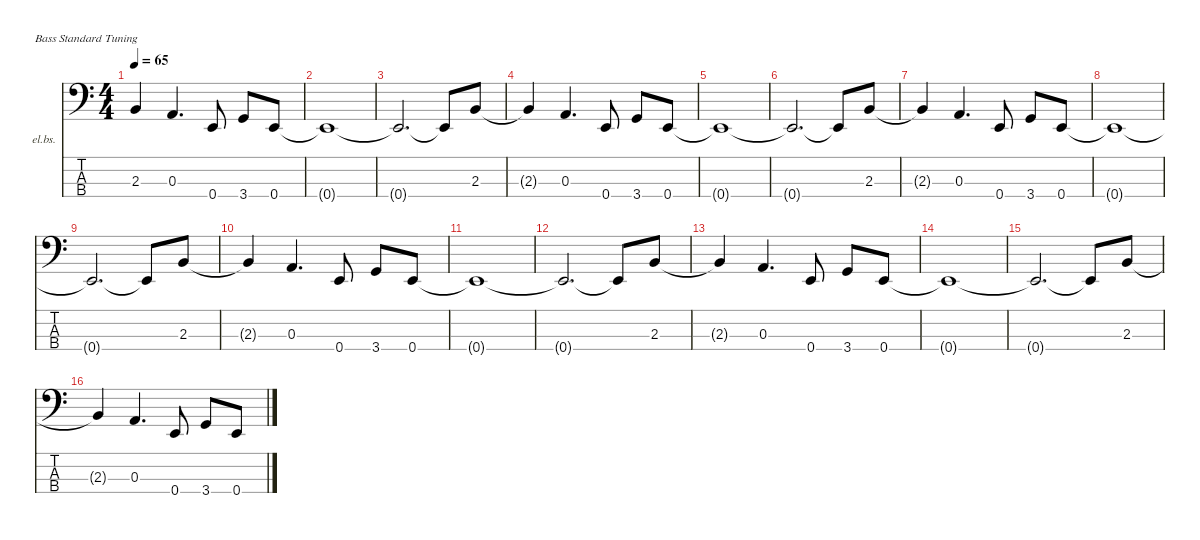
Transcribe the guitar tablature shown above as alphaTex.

\hideDynamics
\bracketExtendMode nobrackets
\firstSystemTrackNameOrientation horizontal
\otherSystemsTrackNameOrientation horizontal
\track ("Bass" "el.bs.") {instrument electricbassfinger}
\staff {score tabs}
\tuning (G2 D2 A1 E1)
\ts (4 4)
\tempo 65
\clef f4
\ks aminor
2.3{t}.4{dy ff beam Up} 0.3.4{d beam Up} 0.4.8{beam Up} 3.4.8{beam Up} 0.4.8{beam Up} |
0.4{t}.1{beam Up} |
0.4{t}.2{d beam Up} 0.4{t}.8{beam Up} 2.3.8{beam Up} |
2.3{t}.4{beam Up} 0.3.4{d beam Up} 0.4.8{beam Up} 3.4.8{beam Up} 0.4.8{beam Up} |
0.4{t}.1{beam Up} |
0.4{t}.2{d beam Up} 0.4{t}.8{beam Up} 2.3.8{beam Up} |
2.3{t}.4{beam Up} 0.3.4{d beam Up} 0.4.8{beam Up} 3.4.8{beam Up} 0.4.8{beam Up} |
0.4{t}.1{beam Up} |
0.4{t}.2{d beam Up} 0.4{t}.8{beam Up} 2.3.8{beam Up} |
2.3{t}.4{beam Up} 0.3.4{d beam Up} 0.4.8{beam Up} 3.4.8{beam Up} 0.4.8{beam Up} |
0.4{t}.1{beam Up} |
0.4{t}.2{d beam Up} 0.4{t}.8{beam Up} 2.3.8{beam Up} |
2.3{t}.4{beam Up} 0.3.4{d beam Up} 0.4.8{beam Up} 3.4.8{beam Up} 0.4.8{beam Up} |
0.4{t}.1{beam Up} |
0.4{t}.2{d beam Up} 0.4{t}.8{beam Up} 2.3.8{beam Up} |
2.3{t}.4{beam Up} 0.3.4{d beam Up} 0.4.8{beam Up} 3.4.8{beam Up} 0.4.8{beam Up}
